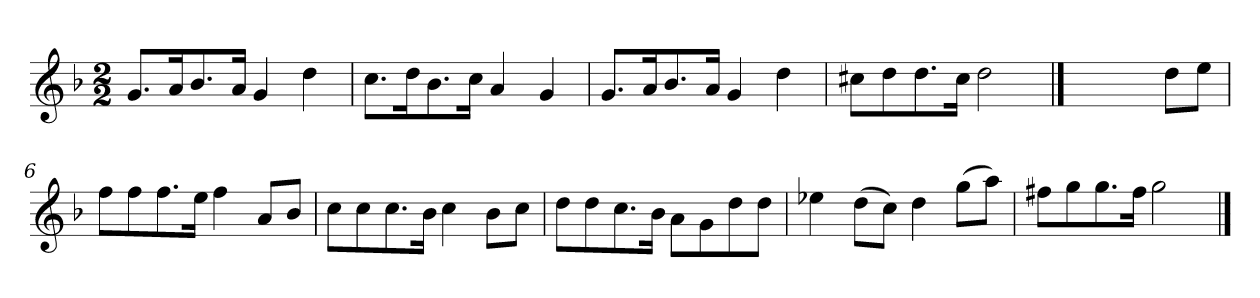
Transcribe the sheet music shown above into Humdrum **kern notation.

**kern
*part1
*staff1
*clefG2
*k[b-]
*G:dor
*M2/2
*MM120
=1
8.g/L
16a/K
8.b-/
16a/Jk
4g
4dd
=2
8.cc\L
16dd\K
8.b-\
16cc\Jk
4a
4g
=3
8.g/L
16a/K
8.b-/
16a/Jk
4g
4dd
=4
8cc#X\L
8dd\
8.dd\
16cc#\Jk
2dd
==5
2.ryy
8dd\L
8ee\J
=6
8ff\L
8ff\
8.ff\
16ee\Jk
4ff
8a/L
8b-/J
=7
8cc\L
8cc\
8.cc\
16b-\Jk
4cc
8b-\L
8cc\J
=8
8dd\L
8dd\
8.cc\
16b-\Jk
8a\L
8g\
8dd\
8dd\J
=9
4ee-X
(8dd\L
8cc\J)
4dd
(8gg\L
8aa\J)
=10
8ff#X\L
8gg\
8.gg\
16ff#\Jk
2gg
==
*-
